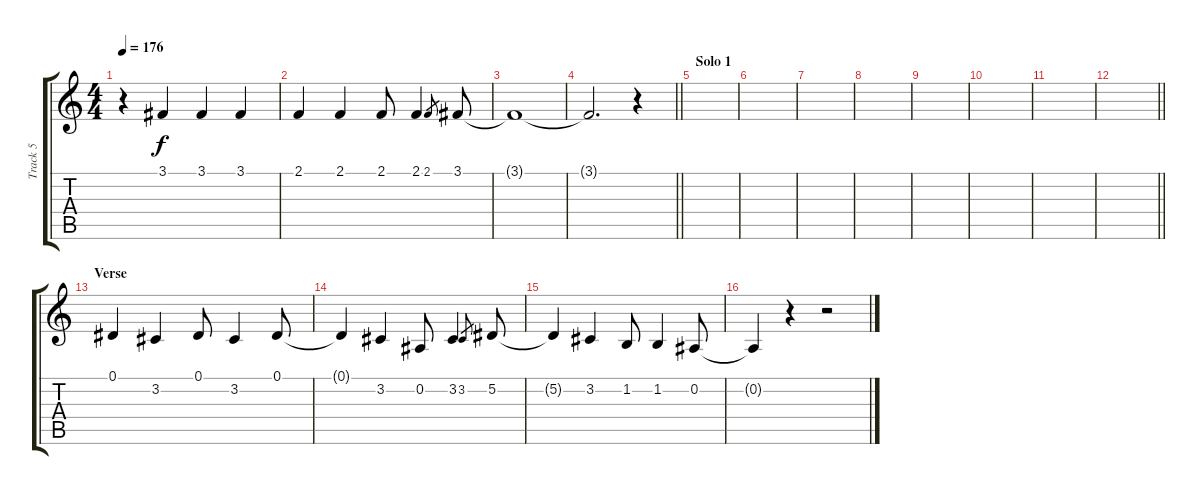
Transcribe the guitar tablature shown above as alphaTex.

\track ("Track 5" "Track 5") {instrument lead2sawtooth}
\staff {score tabs}
\tuning (Eb4 Bb3 Gb3 Db3 Ab2 Eb2) {hide}
\ts (4 4)
\tempo 176
\clef g2
\ks c
r.4{dy f} 3.1.4 3.1.4 3.1.4 |
2.1.4 2.1.4 2.1.8 2.1.4 2.1.8{gr} 3.1.8 |
3.1{t}.1 |
\barLineRight lightlight
3.1{t}.2{d} r.4 |
\section ("" "Solo 1")
|
|
|
|
|
|
|
\barLineRight lightlight
|
\section ("" "Verse")
0.1.4 3.2.4 0.1.8 3.2.4 0.1.8 |
0.1{t}.4 3.2.4 0.2.8 3.2.4 3.2.8{gr} 5.2.8 |
5.2{t}.4 3.2.4 1.2.8 1.2.4 0.2.8 |
0.2{t}.4 r.4 r.2
